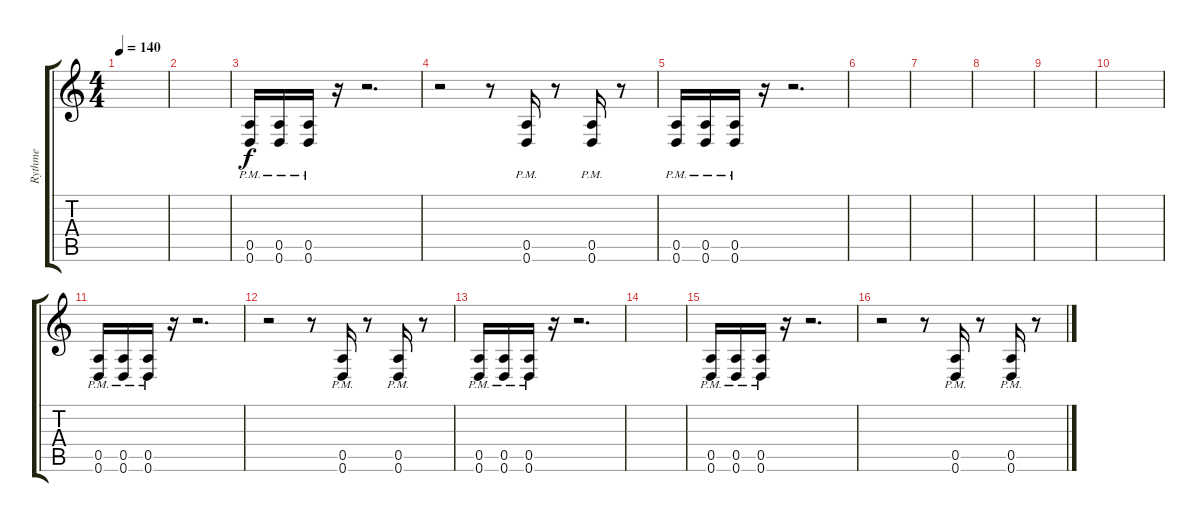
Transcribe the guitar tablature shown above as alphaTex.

\track ("Rythme" "Rythme") {instrument distortionguitar}
\staff {score tabs}
\tuning (E4 B3 G3 D3 A2 D2) {hide}
\ts (4 4)
\tempo 140
\clef g2
\ks c
|
|
(0.5{pm} 0.6{pm}).16{instrument distortionguitar} (0.5{pm} 0.6{pm}).16 (0.5{pm} 0.6{pm}).16 r.16 r.2{d} |
r.2 r.8 (0.5{pm} 0.6{pm}).16 r.8 (0.5{pm} 0.6{pm}).16 r.8 |
(0.5{pm} 0.6{pm}).16 (0.5{pm} 0.6{pm}).16 (0.5{pm} 0.6{pm}).16 r.16 r.2{d} |
|
|
|
|
|
(0.5{pm} 0.6{pm}).16{balance 0 instrument distortionguitar} (0.5{pm} 0.6{pm}).16 (0.5{pm} 0.6{pm}).16 r.16 r.2{d} |
r.2 r.8 (0.5{pm} 0.6{pm}).16 r.8 (0.5{pm} 0.6{pm}).16 r.8 |
(0.5{pm} 0.6{pm}).16 (0.5{pm} 0.6{pm}).16 (0.5{pm} 0.6{pm}).16 r.16 r.2{d} |
|
(0.5{pm} 0.6{pm}).16 (0.5{pm} 0.6{pm}).16 (0.5{pm} 0.6{pm}).16 r.16 r.2{d} |
r.2 r.8 (0.5{pm} 0.6{pm}).16 r.8 (0.5{pm} 0.6{pm}).16 r.8
